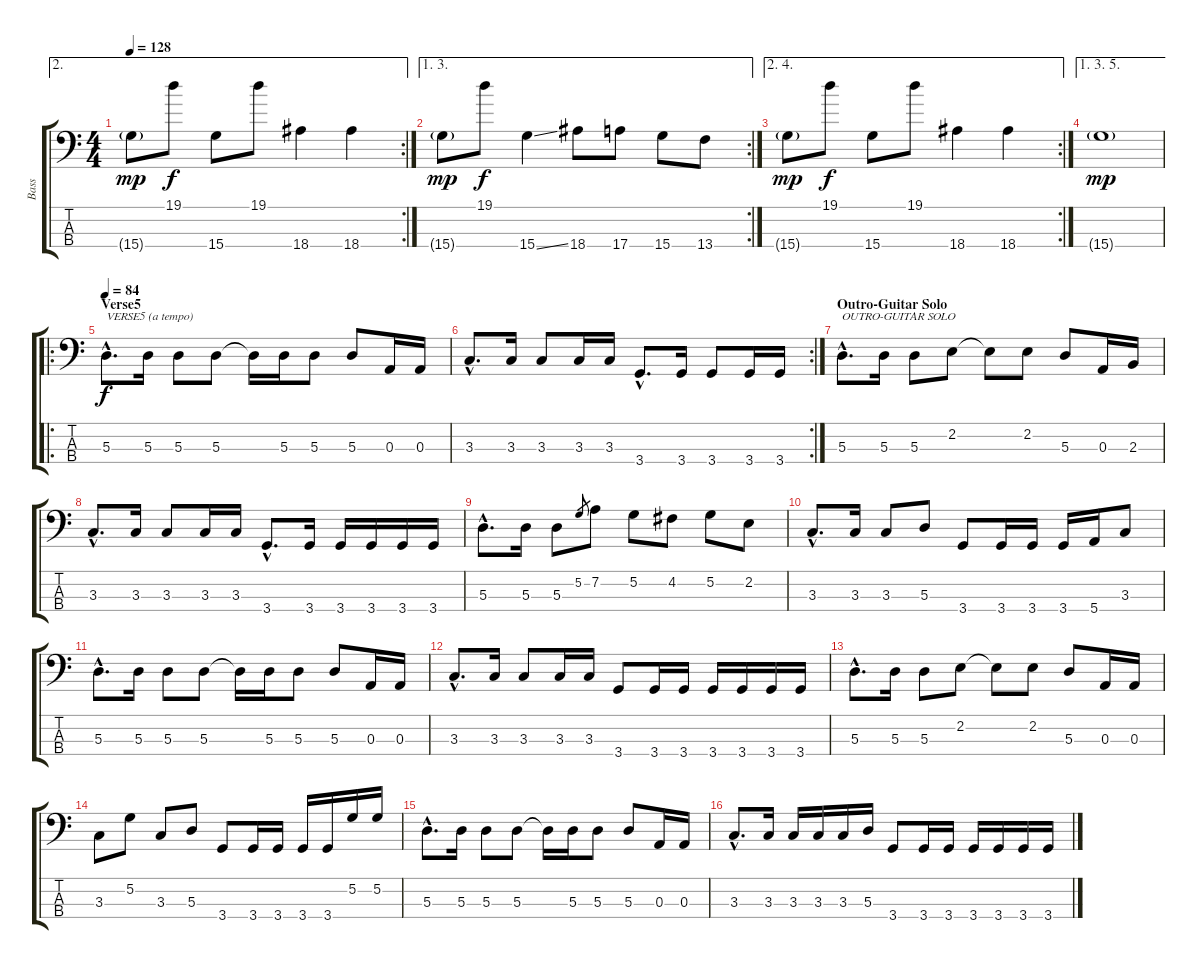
\track ("Bass" "Bass") {instrument electricbassfinger}
\staff {score tabs}
\tuning (G2 D2 A1 E1) {hide}
\ae 2
\rc 2
\ts (4 4)
\tempo 128
\clef f4
\ks c
15.4{g}.8{dy mp} 19.1.8{dy f} 15.4.8 19.1.8 18.4.4 18.4.4 |
\ae (1 3)
\rc 2
15.4{g}.8{dy mp} 19.1.8{dy f} 15.4{ss}.4 18.4.8 17.4.8 15.4.8 13.4.8 |
\ae (2 4)
\rc 2
15.4{g}.8{dy mp} 19.1.8{dy f} 15.4.8 19.1.8 18.4.4 18.4.4 |
\ae (1 3 5)
15.4{g}.1{dy mp} |
\ro
\section ("" "Verse5")
\tempo 84
5.3{hac}.8{d txt "VERSE5 (a tempo)" dy f} 5.3.16 5.3.8 5.3.8 5.3{t}.16 5.3.16 5.3.8 5.3.8 0.3.16 0.3.16 |
\rc 2
3.3{hac}.8{d} 3.3.16 3.3.8 3.3.16 3.3.16 3.4{hac}.8{d} 3.4.16 3.4.8 3.4.16 3.4.16 |
\section ("" "Outro-Guitar Solo")
5.3{hac}.8{d txt "OUTRO-GUITAR SOLO"} 5.3.16 5.3.8 2.2.8 2.2{t}.8 2.2.8 5.3.8 0.3.16 2.3.16 |
3.3{hac}.8{d} 3.3.16 3.3.8 3.3.16 3.3.16 3.4{hac}.8{d} 3.4.16 3.4.16 3.4.16 3.4.16 3.4.16 |
5.3{hac}.8{d} 5.3.16 5.3.8 5.2.8{gr} 7.2.8 5.2.8 4.2.8 5.2.8 2.2.8 |
3.3{hac}.8{d} 3.3.16 3.3.8 5.3.8 3.4.8 3.4.16 3.4.16 3.4.16 5.4.16 3.3.8 |
5.3{hac}.8{d} 5.3.16 5.3.8 5.3.8 5.3{t}.16 5.3.16 5.3.8 5.3.8 0.3.16 0.3.16 |
3.3{hac}.8{d} 3.3.16 3.3.8 3.3.16 3.3.16 3.4.8 3.4.16 3.4.16 3.4.16 3.4.16 3.4.16 3.4.16 |
5.3{hac}.8{d} 5.3.16 5.3.8 2.2.8 2.2{t}.8 2.2.8 5.3.8 0.3.16 0.3.16 |
3.3.8 5.2.8 3.3.8 5.3.8 3.4.8 3.4.16 3.4.16 3.4.16 3.4.16 5.2.16 5.2.16 |
5.3{hac}.8{d} 5.3.16 5.3.8 5.3.8 5.3{t}.16 5.3.16 5.3.8 5.3.8 0.3.16 0.3.16 |
3.3{hac}.8{d} 3.3.16 3.3.16 3.3.16 3.3.16 5.3.16 3.4.8 3.4.16 3.4.16 3.4.16 3.4.16 3.4.16 3.4.16
